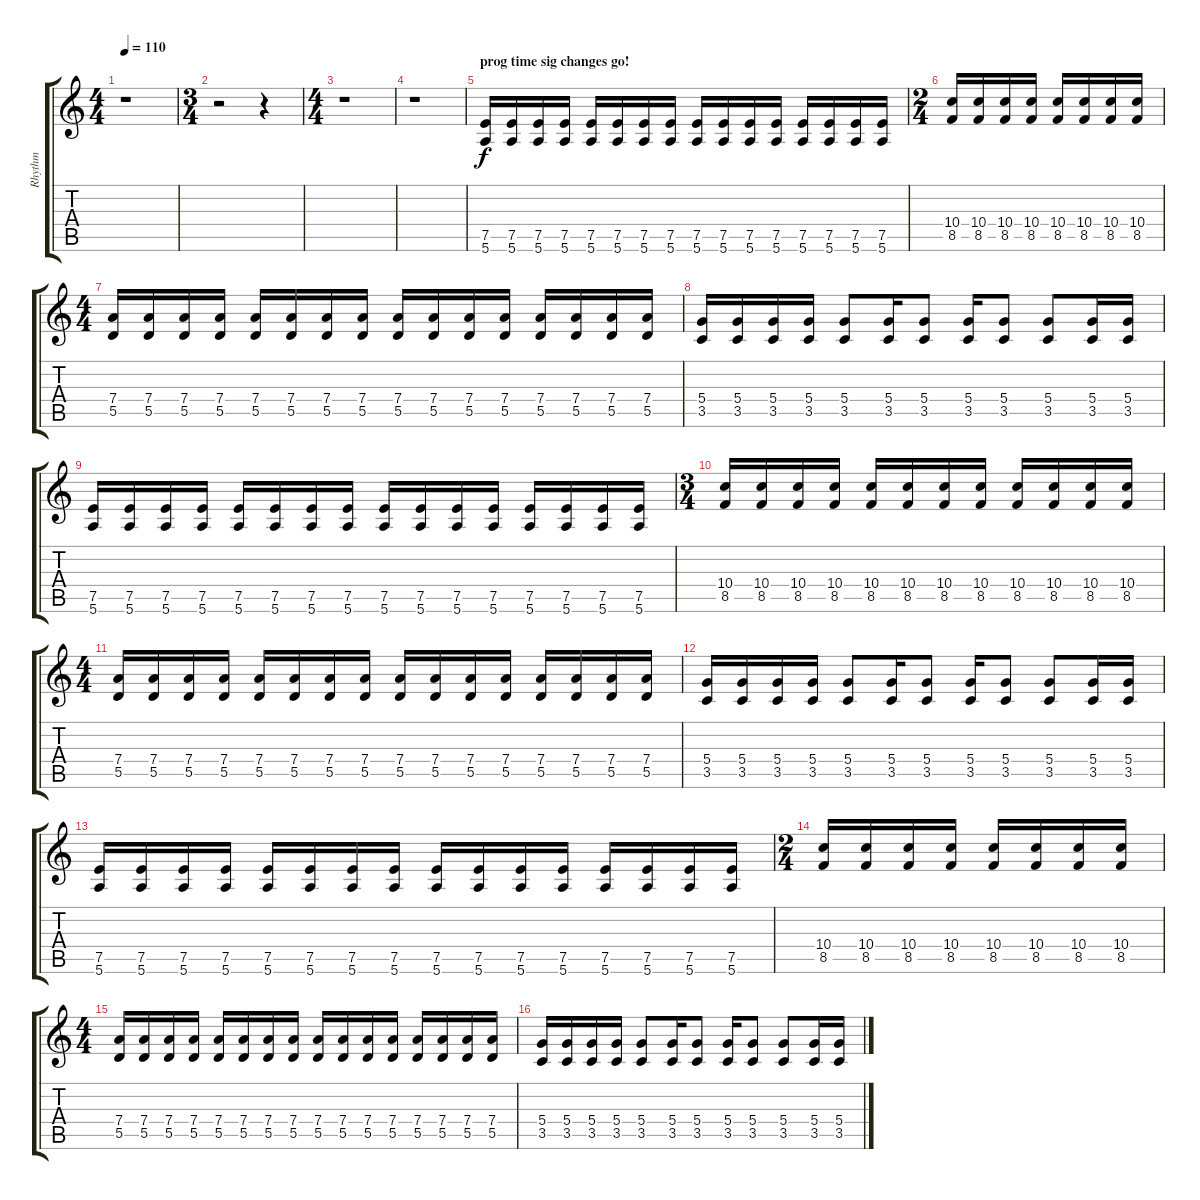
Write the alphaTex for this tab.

\track ("Rhythm" "Rhythm") {instrument overdrivenguitar}
\staff {score tabs}
\tuning (E4 B3 G3 D3 A2 E2) {hide}
\ts (4 4)
\tempo 110
\clef g2
\ks c
r.1{dy f} |
\ts (3 4)
r.2 r.4 |
\ts (4 4)
r.1 |
r.1 |
\section ("" "prog time sig changes go!")
(7.5 5.6).16 (7.5 5.6).16 (7.5 5.6).16 (7.5 5.6).16 (7.5 5.6).16 (7.5 5.6).16 (7.5 5.6).16 (7.5 5.6).16 (7.5 5.6).16 (7.5 5.6).16 (7.5 5.6).16 (7.5 5.6).16 (7.5 5.6).16 (7.5 5.6).16 (7.5 5.6).16 (7.5 5.6).16 |
\ts (2 4)
(10.4 8.5).16 (10.4 8.5).16 (10.4 8.5).16 (10.4 8.5).16 (10.4 8.5).16 (10.4 8.5).16 (10.4 8.5).16 (10.4 8.5).16 |
\ts (4 4)
(7.4 5.5).16 (7.4 5.5).16 (7.4 5.5).16 (7.4 5.5).16 (7.4 5.5).16 (7.4 5.5).16 (7.4 5.5).16 (7.4 5.5).16 (7.4 5.5).16 (7.4 5.5).16 (7.4 5.5).16 (7.4 5.5).16 (7.4 5.5).16 (7.4 5.5).16 (7.4 5.5).16 (7.4 5.5).16 |
(5.4 3.5).16 (5.4 3.5).16 (5.4 3.5).16 (5.4 3.5).16 (5.4 3.5).8 (5.4 3.5).16 (5.4 3.5).8 (5.4 3.5).16 (5.4 3.5).8 (5.4 3.5).8 (5.4 3.5).16 (5.4 3.5).16 |
(7.5 5.6).16 (7.5 5.6).16 (7.5 5.6).16 (7.5 5.6).16 (7.5 5.6).16 (7.5 5.6).16 (7.5 5.6).16 (7.5 5.6).16 (7.5 5.6).16 (7.5 5.6).16 (7.5 5.6).16 (7.5 5.6).16 (7.5 5.6).16 (7.5 5.6).16 (7.5 5.6).16 (7.5 5.6).16 |
\ts (3 4)
(10.4 8.5).16 (10.4 8.5).16 (10.4 8.5).16 (10.4 8.5).16 (10.4 8.5).16 (10.4 8.5).16 (10.4 8.5).16 (10.4 8.5).16 (10.4 8.5).16 (10.4 8.5).16 (10.4 8.5).16 (10.4 8.5).16 |
\ts (4 4)
(7.4 5.5).16 (7.4 5.5).16 (7.4 5.5).16 (7.4 5.5).16 (7.4 5.5).16 (7.4 5.5).16 (7.4 5.5).16 (7.4 5.5).16 (7.4 5.5).16 (7.4 5.5).16 (7.4 5.5).16 (7.4 5.5).16 (7.4 5.5).16 (7.4 5.5).16 (7.4 5.5).16 (7.4 5.5).16 |
(5.4 3.5).16 (5.4 3.5).16 (5.4 3.5).16 (5.4 3.5).16 (5.4 3.5).8 (5.4 3.5).16 (5.4 3.5).8 (5.4 3.5).16 (5.4 3.5).8 (5.4 3.5).8 (5.4 3.5).16 (5.4 3.5).16 |
(7.5 5.6).16 (7.5 5.6).16 (7.5 5.6).16 (7.5 5.6).16 (7.5 5.6).16 (7.5 5.6).16 (7.5 5.6).16 (7.5 5.6).16 (7.5 5.6).16 (7.5 5.6).16 (7.5 5.6).16 (7.5 5.6).16 (7.5 5.6).16 (7.5 5.6).16 (7.5 5.6).16 (7.5 5.6).16 |
\ts (2 4)
(10.4 8.5).16 (10.4 8.5).16 (10.4 8.5).16 (10.4 8.5).16 (10.4 8.5).16 (10.4 8.5).16 (10.4 8.5).16 (10.4 8.5).16 |
\ts (4 4)
(7.4 5.5).16 (7.4 5.5).16 (7.4 5.5).16 (7.4 5.5).16 (7.4 5.5).16 (7.4 5.5).16 (7.4 5.5).16 (7.4 5.5).16 (7.4 5.5).16 (7.4 5.5).16 (7.4 5.5).16 (7.4 5.5).16 (7.4 5.5).16 (7.4 5.5).16 (7.4 5.5).16 (7.4 5.5).16 |
(5.4 3.5).16 (5.4 3.5).16 (5.4 3.5).16 (5.4 3.5).16 (5.4 3.5).8 (5.4 3.5).16 (5.4 3.5).8 (5.4 3.5).16 (5.4 3.5).8 (5.4 3.5).8 (5.4 3.5).16 (5.4 3.5).16
